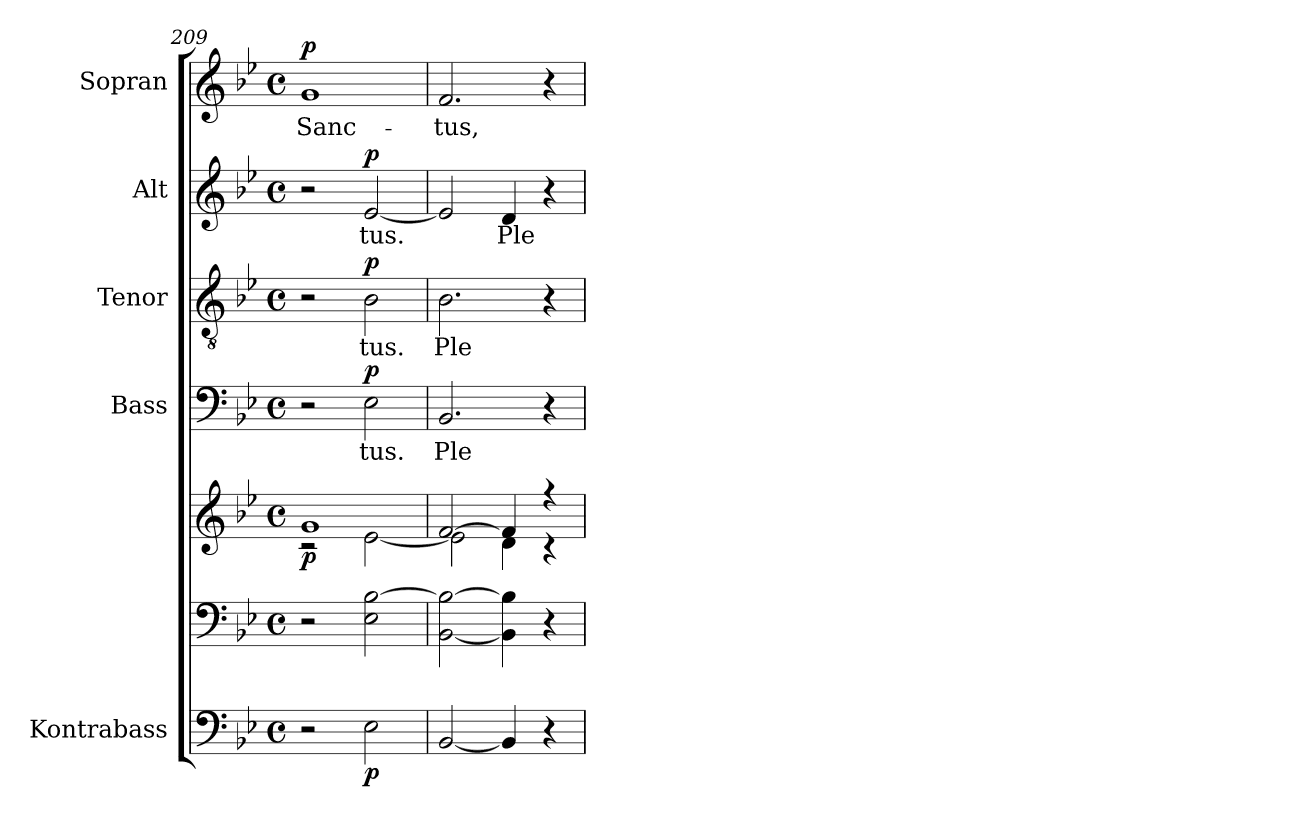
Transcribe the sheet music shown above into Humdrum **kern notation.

**kern	**dynam	**kern	**kern	**dynam	**kern	**text	**dynam	**kern	**text	**dynam	**kern	**text	**dynam	**kern	**text	**dynam
*part6	*part6	*part5	*part5	*part5	*part4	*part4	*part4	*part3	*part3	*part3	*part2	*part2	*part2	*part1	*part1	*part1
*staff7	*staff7	*staff6	*staff5	*staff5/6	*staff4	*staff4	*staff4	*staff3	*staff3	*staff3	*staff2	*staff2	*staff2	*staff1	*staff1	*staff1
*I"Kontrabass	*	*	*	*	*I"Bass	*	*	*I"Tenor	*	*	*I"Alt	*	*	*I"Sopran	*	*
*I'Kb.	*	*	*	*	*I'B.	*	*	*I'T.	*	*	*I'A.	*	*	*I'S.	*	*
*clefF4	*	*clefF4	*clefG2	*	*clefF4	*	*	*clefGv2	*	*	*clefG2	*	*	*clefG2	*	*
*ITrd7c12	*	*	*	*	*	*	*	*	*	*	*	*	*	*	*	*
*k[b-e-]	*	*k[b-e-]	*k[b-e-]	*	*k[b-e-]	*	*	*k[b-e-]	*	*	*k[b-e-]	*	*	*k[b-e-]	*	*
*B-:	*	*B-:	*B-:	*	*B-:	*	*	*B-:	*	*	*B-:	*	*	*B-:	*	*
*M4/4	*	*M4/4	*M4/4	*	*M4/4	*	*	*M4/4	*	*	*M4/4	*	*	*M4/4	*	*
*met(c)	*	*met(c)	*met(c)	*	*met(c)	*	*	*met(c)	*	*	*met(c)	*	*	*met(c)	*	*
=209	=209	=209	=209	=209	=209	=209	=209	=209	=209	=209	=209	=209	=209	=209	=209	=209
*	*	*	*^	*	*	*	*	*	*	*	*	*	*	*	*	*
!	!	!	!	!	!LO:DY:b	!	!	!	!	!	!	!	!	!	!	!LO:LY:b	!LO:DY:a
2r	.	2r	1g	2rc	p	2r	.	.	2r	.	.	2r	.	.	1g	Sanc-	p
!	!LO:DY:b	!	!	!	!	!	!LO:LY:b	!LO:DY:a	!	!LO:LY:b	!LO:DY:a	!	!LO:LY:b	!LO:DY:a	!	!	!
2EE-\	p	2E-\ [2B-\	.	[<2e-\	.	2E-\	-tus.	p	2B-\	-tus.	p	[2e-/	-tus.	p	.	.	.
=210	=210	=210	=210	=210	=210	=210	=210	=210	=210	=210	=210	=210	=210	=210	=210	=210	=210
!	!	!	!	!	!	!	!LO:LY:b	!	!	!LO:LY:b	!	!	!	!	!	!LO:LY:b	!
[2BBB-/	.	[2BB-\ 2B-\_	[>2f/	2e-\]	.	2.BB-/	Ple-	.	2.B-\	Ple-	.	2e-/]	.	.	2.f/	-tus,	.
!	!	!	!	!	!	!	!	!	!	!	!	!	!LO:LY:b	!	!	!	!
4BBB-/]	.	4BB-\] 4B-\]	4f/]	4d\	.	.	.	.	.	.	.	4d/	Ple-	.	.	.	.
4r	.	4r	4r	4r	.	4r	.	.	4r	.	.	4r	.	.	4r	.	.
*	*	*	*v	*v	*	*	*	*	*	*	*	*	*	*	*	*	*
=	=	=	=	=	=	=	=	=	=	=	=	=	=	=	=	=
*-	*-	*-	*-	*-	*-	*-	*-	*-	*-	*-	*-	*-	*-	*-	*-	*-
